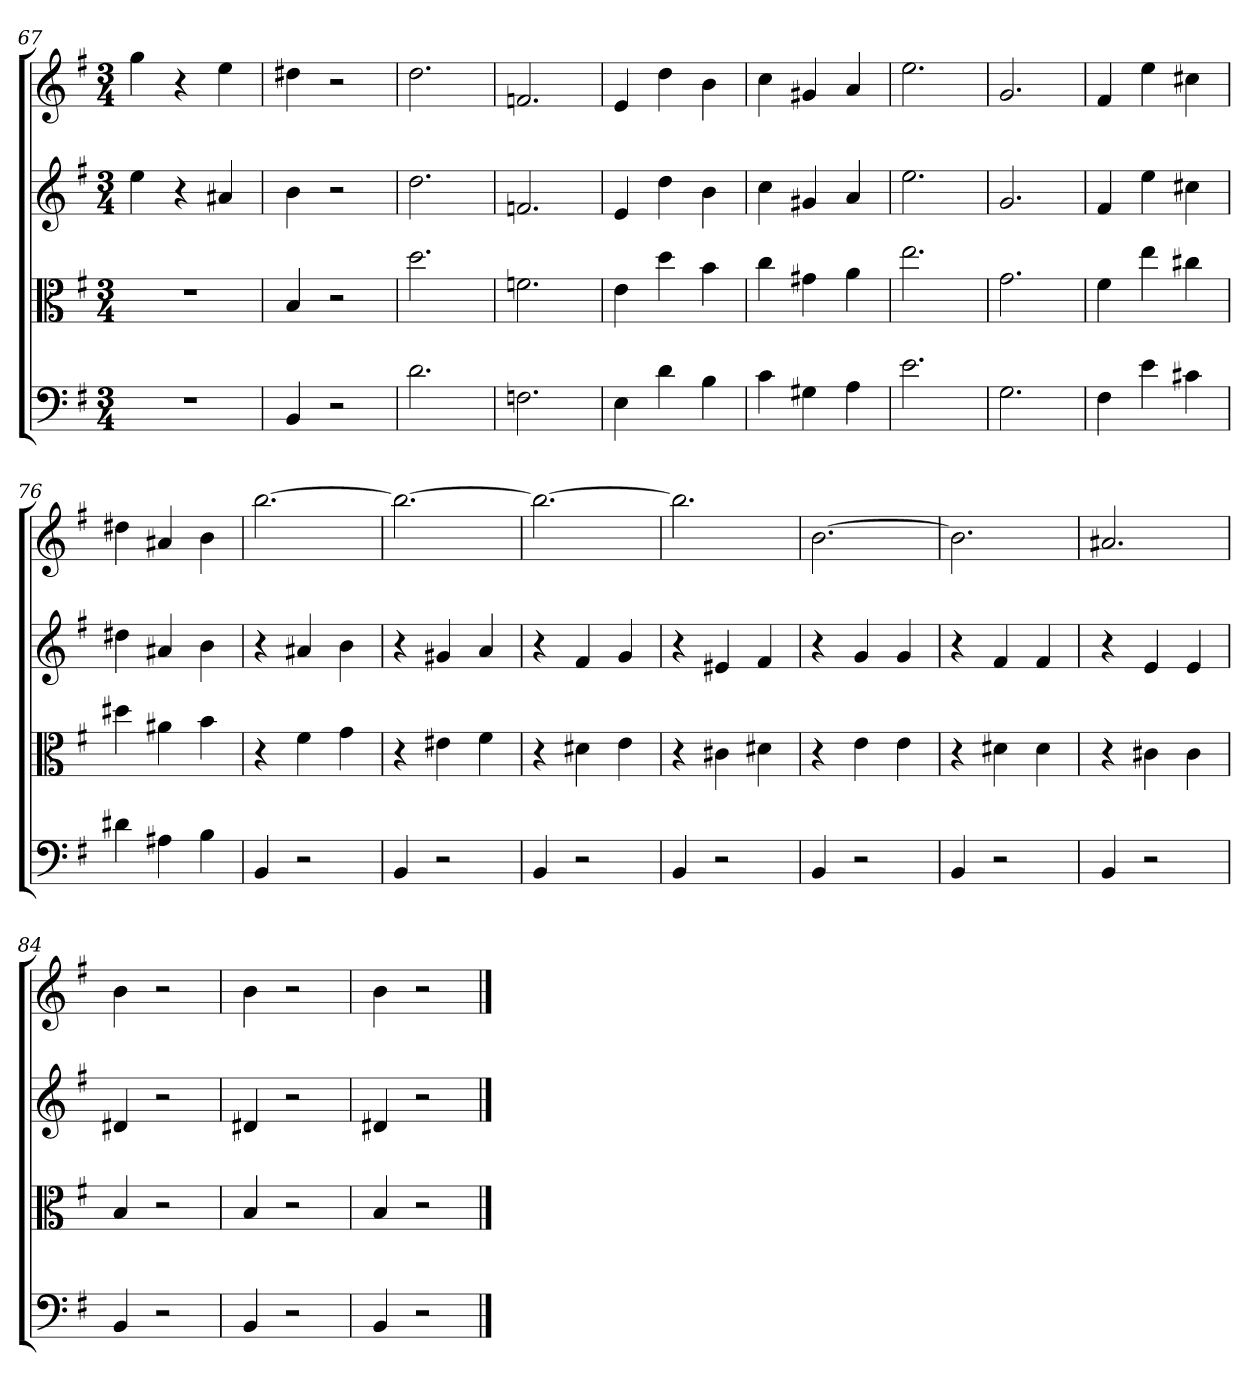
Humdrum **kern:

**kern	**kern	**kern	**kern
*part4	*part3	*part2	*part1
*staff4	*staff3	*staff2	*staff1
*clefF4	*clefC3	*clefG2	*clefG2
*k[f#]	*k[f#]	*k[f#]	*k[f#]
*e:	*e:	*e:	*e:
*M3/4	*M3/4	*M3/4	*M3/4
=67	=67	=67	=67
2.r	2.r	4ee	4gg
.	.	4r	4r
.	.	4a#X	4ee
=68	=68	=68	=68
4BB	4B	4b	4dd#X
2r	2r	2r	2r
=69	=69	=69	=69
2.d	2.dd	2.dd	2.dd
=70	=70	=70	=70
2.Fn	2.fn	2.fn	2.fn
=71	=71	=71	=71
4E	4e	4e	4e
4d	4dd	4dd	4dd
4B	4b	4b	4b
=72	=72	=72	=72
4c	4cc	4cc	4cc
4G#X	4g#X	4g#X	4g#X
4A	4a	4a	4a
=73	=73	=73	=73
2.e	2.ee	2.ee	2.ee
=74	=74	=74	=74
2.G	2.g	2.g	2.g
=75	=75	=75	=75
4F#	4f#	4f#	4f#
4e	4ee	4ee	4ee
4c#X	4cc#X	4cc#X	4cc#X
=76	=76	=76	=76
4d#X	4dd#X	4dd#X	4dd#X
4A#X	4a#X	4a#X	4a#X
4B	4b	4b	4b
=77	=77	=77	=77
4BB	4r	4r	[2.bb
2r	4f#	4a#X	.
.	4g	4b	.
=78	=78	=78	=78
4BB	4r	4r	2.bb_
2r	4e#X	4g#X	.
.	4f#	4a	.
=79	=79	=79	=79
4BB	4r	4r	2.bb_
2r	4d#X	4f#	.
.	4e	4g	.
=80	=80	=80	=80
4BB	4r	4r	2.bb]
2r	4c#X	4e#X	.
.	4d#X	4f#	.
=81	=81	=81	=81
4BB	4r	4r	[2.b
2r	4e	4g	.
.	4e	4g	.
=82	=82	=82	=82
4BB	4r	4r	2.b]
2r	4d#X	4f#	.
.	4d#	4f#	.
=83	=83	=83	=83
4BB	4r	4r	2.a#X
2r	4c#X	4e	.
.	4c#	4e	.
=84	=84	=84	=84
4BB	4B	4d#X	4b
2r	2r	2r	2r
=85	=85	=85	=85
4BB	4B	4d#X	4b
2r	2r	2r	2r
=86	=86	=86	=86
4BB	4B	4d#X	4b
2r	2r	2r	2r
==	==	==	==
*-	*-	*-	*-
